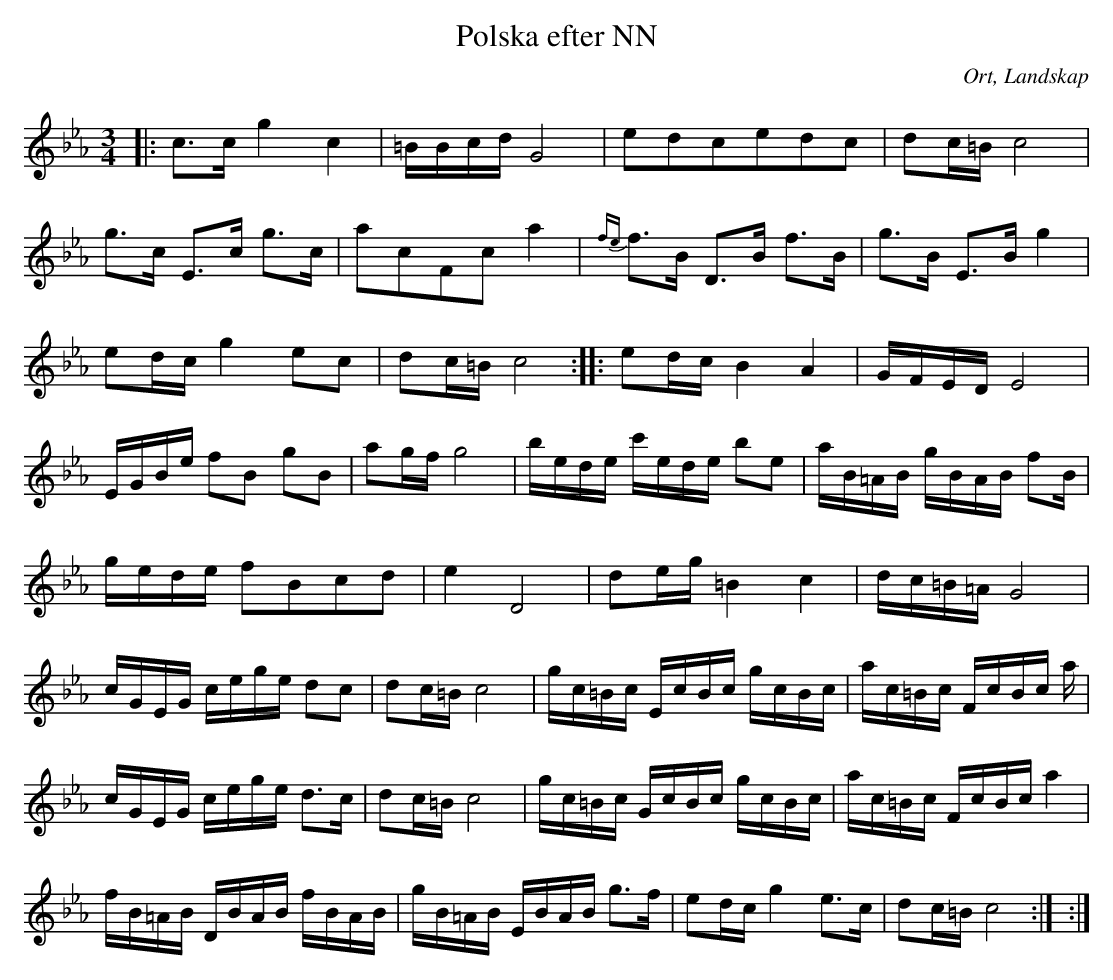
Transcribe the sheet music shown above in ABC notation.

X:1
T:Polska efter NN
O:Ort, Landskap
M:3/4
L:1/16
K:Cm
|: c2>c2 g4 c4 | =BBcd G8 | e2d2c2e2d2c2 | d2c=B c8 |
g2>c2 E2>c2 g2>c2 | a2c2F2c2 a4 | {fe}f2>B2 D2>B2 f2>B2 | g2>B2 E2>B2 g4 |
e2dc g4 e2c2 | d2c=B c8 :: e2dc B4 A4 | GFED E8 |
EGBe f2B2 g2B2 | a2gf g8 | bede c'ede b2e2 | aB=AB gBAB f2B |
gede f2B2c2d2 | e4 D8|d2eg =B4 c4|dc=B=A G8| cGEG cege d2c2 | d2c=B c8 | gc=Bc EcBc gcBc | a´c=Bc FcBc a´|
cGEG cege d2>c2 | d2c=B c8 | gc=Bc GcBc gcBc | ac=Bc FcBc a4 |
fB=AB DBAB fBAB | gB=AB EBAB g2>f2 | e2dc g4 e2>c2 | d2c=B c8 :| :|
